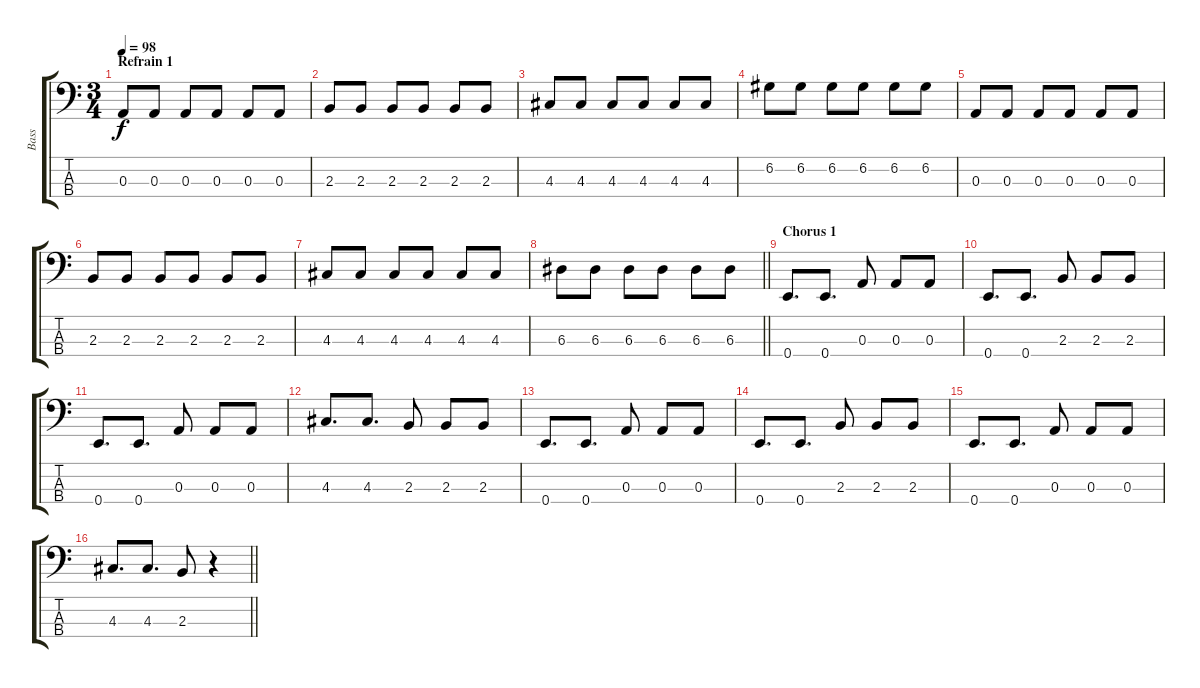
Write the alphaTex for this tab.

\track ("Bass" "Bass") {instrument electricbasspick}
\staff {score tabs}
\tuning (G2 D2 A1 E1) {hide}
\ts (3 4)
\section ("" "Refrain 1")
\tempo 98
\clef f4
\ks c
0.3.8{dy f} 0.3.8 0.3.8 0.3.8 0.3.8 0.3.8 |
2.3.8 2.3.8 2.3.8 2.3.8 2.3.8 2.3.8 |
4.3.8 4.3.8 4.3.8 4.3.8 4.3.8 4.3.8 |
6.2.8 6.2.8 6.2.8 6.2.8 6.2.8 6.2.8 |
0.3.8 0.3.8 0.3.8 0.3.8 0.3.8 0.3.8 |
2.3.8 2.3.8 2.3.8 2.3.8 2.3.8 2.3.8 |
4.3.8 4.3.8 4.3.8 4.3.8 4.3.8 4.3.8 |
\barLineRight lightlight
6.3.8 6.3.8 6.3.8 6.3.8 6.3.8 6.3.8 |
\section ("" "Chorus 1")
0.4.8{d} 0.4.8{d} 0.3.8 0.3.8 0.3.8 |
0.4.8{d} 0.4.8{d} 2.3.8 2.3.8 2.3.8 |
0.4.8{d} 0.4.8{d} 0.3.8 0.3.8 0.3.8 |
4.3.8{d} 4.3.8{d} 2.3.8 2.3.8 2.3.8 |
0.4.8{d} 0.4.8{d} 0.3.8 0.3.8 0.3.8 |
0.4.8{d} 0.4.8{d} 2.3.8 2.3.8 2.3.8 |
0.4.8{d} 0.4.8{d} 0.3.8 0.3.8 0.3.8 |
\barLineRight lightlight
4.3.8{d} 4.3.8{d} 2.3.8 r.4
